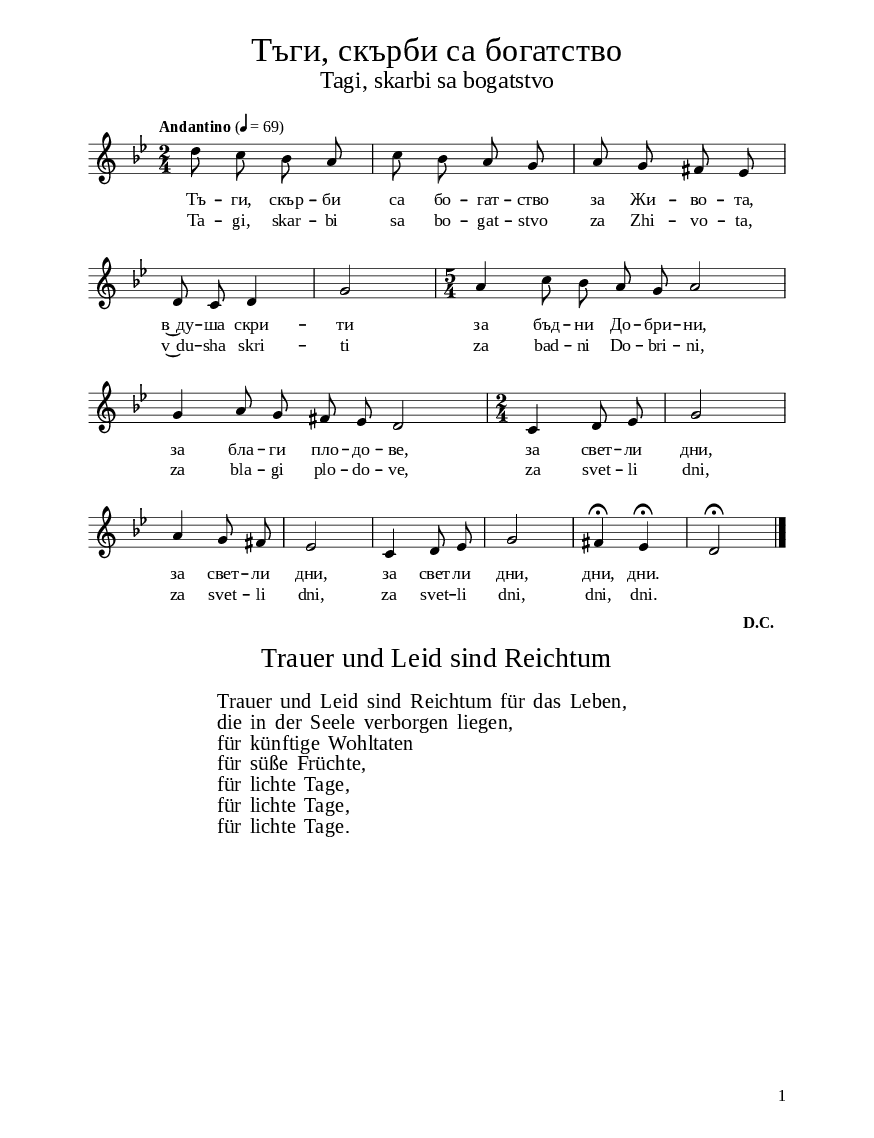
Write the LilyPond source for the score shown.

\version "2.24.0"

% include paper part and global functions
\include "include/globals.ily"

\bookpart {
  \label #'ref101
  \tocItem \markup "Тъги, скърби са богатство – Tagi, skarbi sa bogatstvo"
  \include "include/bookpart-paper.ily"
  \score {
    \include "include/score-layout.ily"


    \new Voice \absolute  {
      \clef treble
      \key g \minor
      \time 2/4
      \tempoFunc "Andantino" 4 "69"
      \autoBeamOff

      d''8 c'' bes' a' | c''8 bes' a' g' | a'8 g' fis' es' \break

      d' c' d'4 | g'2|  \time 5/4 a'4 c''8 bes'8 a' g' a'2 | \break

      g'4  a'8 g' fis'8 es' d'2 | \time 2/4 c'4 d'8 es'8| g'2 | \break

      a'4 g'8 fis' | es'2 |  c'4 d'8 es'8 | g'2 |fis'4 \fermata  es'4 \fermata  | d'2 \fermata  \bar "|."
    }

    \addlyrics {
      Тъ -- ги, скър -- би са бо  --  гат -- ство
      за Жи -- во -- та, в~ду -- ша скри -- ти
      за бъд -- ни До -- бри -- ни,
      за бла -- ги пло -- до -- ве,
      за свет -- ли дни,
      за свет -- ли дни,
      за свет -- ли дни,
      дни, дни.
    }

    \addlyrics {
      Ta -- gi, skar -- bi sa bo  --  gat -- stvo
      za Zhi -- vo -- ta, v~du -- sha skri -- ti
      za bad -- ni Do -- bri -- ni,
      za bla -- gi plo -- do -- ve,
      za svet -- li dni,
      za svet -- li dni,
      za svet -- li dni,
      dni, dni.
    }


    \header {
      title = \titleFunc "Тъги, скърби са богатство" "Tagi, skarbi sa bogatstvo"
    }

    \midi{}

  } % score

  \markup \dc-one "D.C."
  

  % include foreign translation(s) of the song

  \version "2.24.1"

\markup \fill-line { \fontsize #deTitleFontSize "Trauer und Leid sind Reichtum" }
\markup \null
\markup \null
\markup \fontsize #deCoupletFontSize {
  \hspace #10
  \override #`(baseline-skip . ,deCoupletBaselineSkip)

  \column {
    
     \line {   "   " Trauer und Leid sind Reichtum für das Leben, } 

\line {   "   " die in der Seele verborgen liegen, } 

\line {   "   " für künftige Wohltaten  } 

\line {   "   " für süße Früchte, } 

\line {   "   " für lichte Tage,  } 
 
\line {   "   " für lichte Tage,  } 
\line {   "   " für lichte Tage.  } 
 
      
       
    }
    
    
}


} % bookpart
